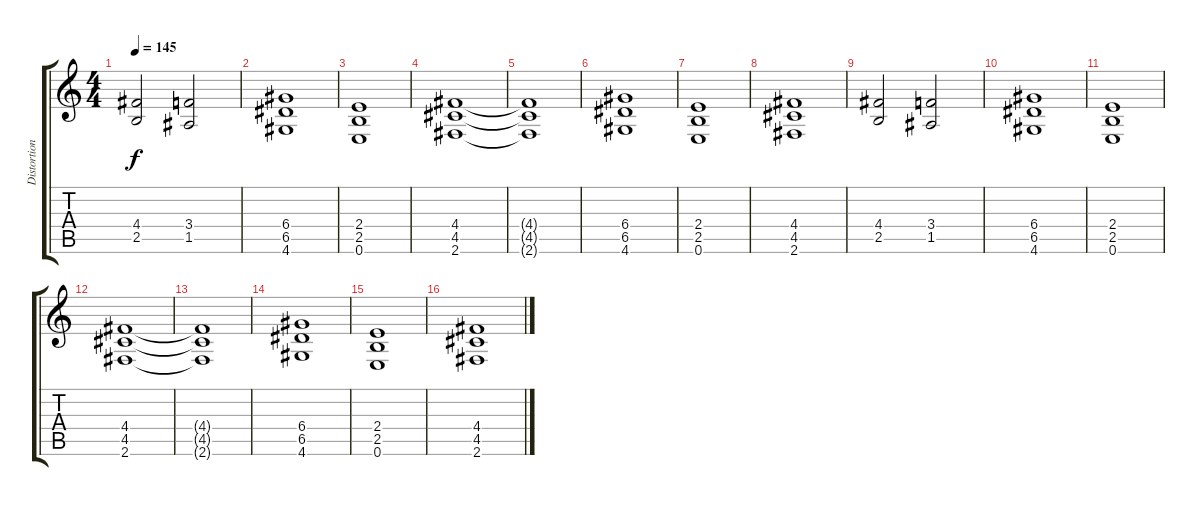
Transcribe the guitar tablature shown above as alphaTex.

\track ("Distortion guitar" "Distortion") {instrument distortionguitar}
\staff {score tabs}
\tuning (E4 B3 G3 D3 A2 E2) {hide}
\ts (4 4)
\tempo 145
\clef g2
\ks c
(4.4 2.5).2{dy f} (3.4 1.5).2 |
(6.4 6.5 4.6).1 |
(2.4 2.5 0.6).1 |
(4.4 4.5 2.6).1 |
(4.4{t} 4.5{t} 2.6{t}).1 |
(6.4 6.5 4.6).1 |
(2.4 2.5 0.6).1 |
(4.4 4.5 2.6).1 |
(4.4 2.5).2 (3.4 1.5).2 |
(6.4 6.5 4.6).1 |
(2.4 2.5 0.6).1 |
(4.4 4.5 2.6).1 |
(4.4{t} 4.5{t} 2.6{t}).1 |
(6.4 6.5 4.6).1 |
(2.4 2.5 0.6).1 |
(4.4 4.5 2.6).1
